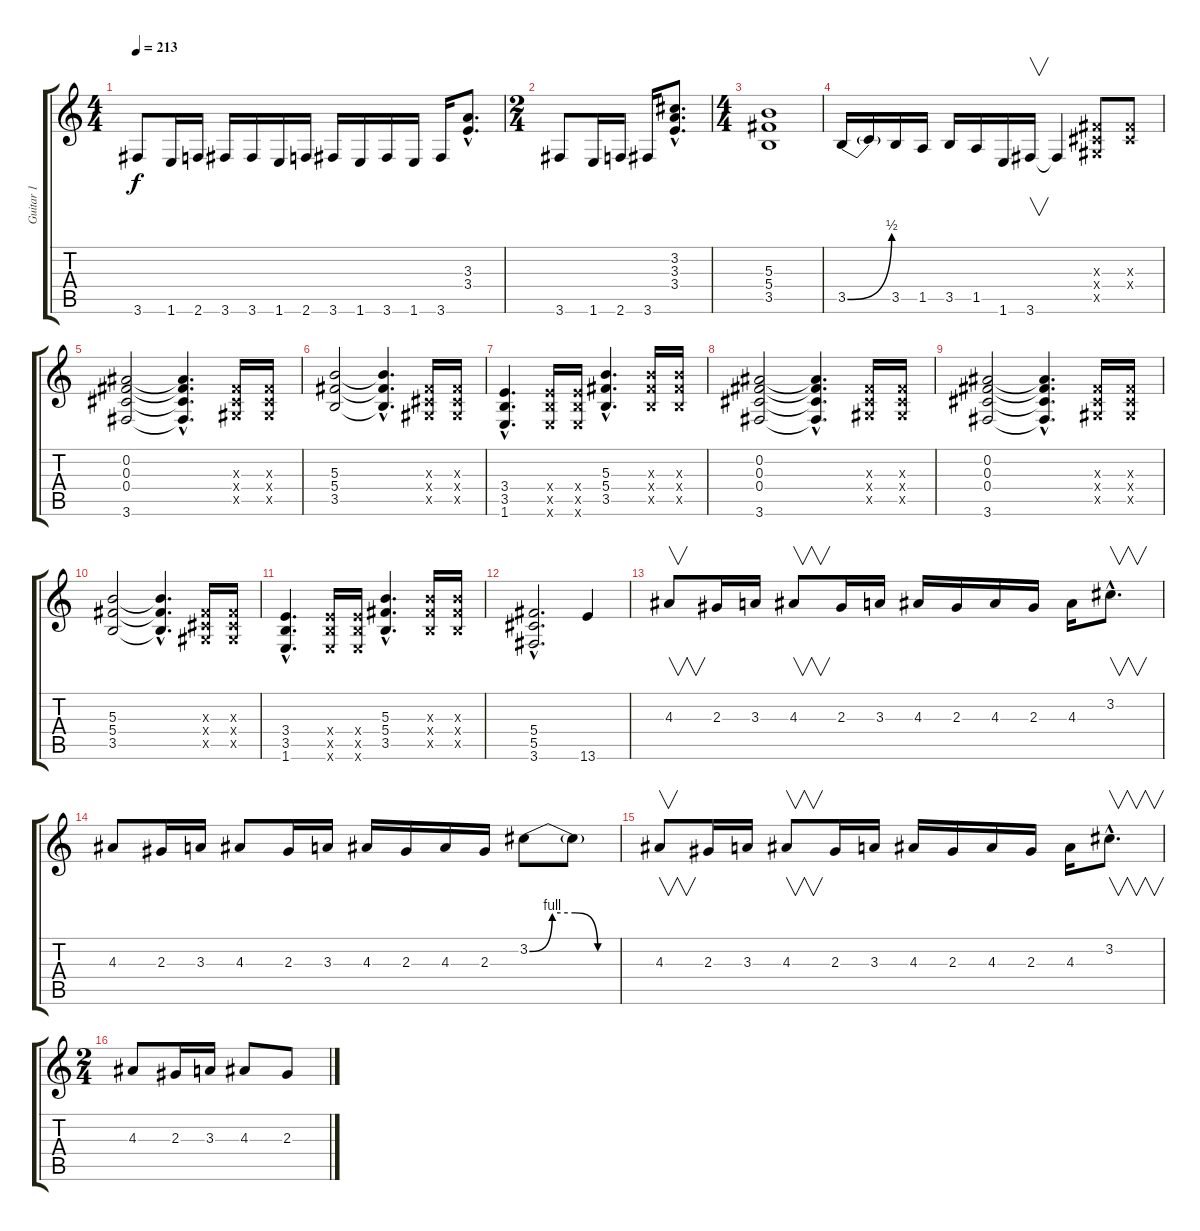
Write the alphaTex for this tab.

\track ("Guitar 1" "Guitar 1") {instrument distortionguitar}
\staff {score tabs}
\tuning (Eb4 Bb3 Gb3 Db3 Ab2 Eb2) {hide}
\ts (4 4)
\tempo 213
\clef g2
\ks c
3.6.8{dy f} 1.6.16 2.6.16 3.6.16 3.6.16 1.6.16 2.6.16 3.6.16 1.6.16 3.6.16 1.6.16 3.6.16 (3.3{hac} 3.4{hac}).8{d} |
\ts (2 4)
3.6.8 1.6.16 2.6.16 3.6.16 (3.2{hac} 3.3{hac} 3.4{hac}).8{d} |
\ts (4 4)
(5.3 5.4 3.5).1 |
3.5{be (bend 0 0 60 2)}.16 3.5{t}.16 3.5.16 1.5.16 3.5.16 1.5.16 1.6.16 3.6.16{v} 3.6{t}.4 (0.3{x} 0.4{x} 0.5{x}).8 (0.3{x} 0.4{x}).8 |
(0.2 0.3 0.4 3.6).2 (0.2{hac t} 0.3{hac t} 0.4{hac t} 3.6{hac t}).4{d} (0.3{x} 0.4{x} 0.5{x}).16 (0.3{x} 0.4{x} 0.5{x}).16 |
(5.3 5.4 3.5).2 (5.3{hac t} 5.4{hac t} 3.5{hac t}).4{d} (0.3{x} 0.4{x} 0.5{x}).16 (0.3{x} 0.4{x} 0.5{x}).16 |
(3.4{hac} 3.5{hac} 1.6{hac}).4{d} (3.4{x} 3.5{x} 1.6{x}).16 (3.4{x} 3.5{x} 1.6{x}).16 (5.3{hac} 5.4{hac} 3.5{hac}).4{d} (5.3{x} 5.4{x} 3.5{x}).16 (5.3{x} 5.4{x} 3.5{x}).16 |
(0.2 0.3 0.4 3.6).2 (0.2{hac t} 0.3{hac t} 0.4{hac t} 3.6{hac t}).4{d} (0.3{x} 0.4{x} 0.5{x}).16 (0.3{x} 0.4{x} 0.5{x}).16 |
(0.2 0.3 0.4 3.6).2 (0.2{hac t} 0.3{hac t} 0.4{hac t} 3.6{hac t}).4{d} (0.3{x} 0.4{x} 0.5{x}).16 (0.3{x} 0.4{x} 0.5{x}).16 |
(5.3 5.4 3.5).2 (5.3{hac t} 5.4{hac t} 3.5{hac t}).4{d} (0.3{x} 0.4{x} 0.5{x}).16 (0.3{x} 0.4{x} 0.5{x}).16 |
(3.4{hac} 3.5{hac} 1.6{hac}).4{d} (3.4{x} 3.5{x} 1.6{x}).16 (3.4{x} 3.5{x} 1.6{x}).16 (5.3{hac} 5.4{hac} 3.5{hac}).4{d} (5.3{x} 5.4{x} 3.5{x}).16 (5.3{x} 5.4{x} 3.5{x}).16 |
(5.4{hac} 5.5{hac} 3.6{hac}).2{d} 13.6.4 |
4.3.8{v} 2.3.16 3.3.16 4.3.8{v} 2.3.16 3.3.16 4.3.16 2.3.16 4.3.16 2.3.16 4.3.16 3.2{hac}.8{v d} |
4.3.8 2.3.16 3.3.16 4.3.8 2.3.16 3.3.16 4.3.16 2.3.16 4.3.16 2.3.16 3.2{be (custom 0 0 15 4 30 4 45 0 60 0)}.8 3.2{t}.8 |
4.3.8{v} 2.3.16 3.3.16 4.3.8{v} 2.3.16 3.3.16 4.3.16 2.3.16 4.3.16 2.3.16 4.3.16 3.2{hac}.8{v d} |
\ts (2 4)
4.3.8 2.3.16 3.3.16 4.3.8 2.3.8
